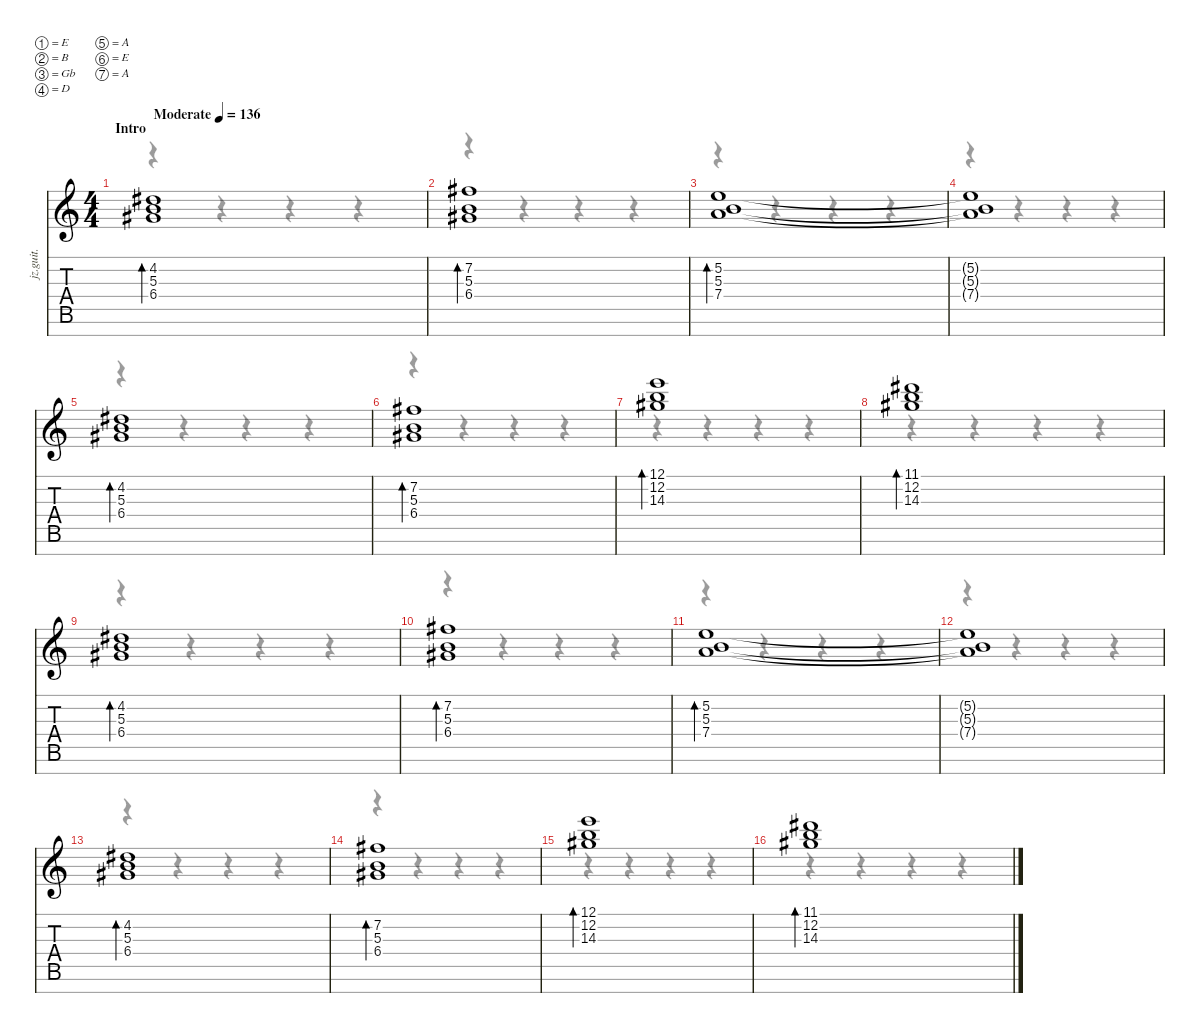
\defaultSystemsLayout 4
\hideDynamics
\bracketExtendMode nobrackets
\track ("Clean Guitar 1" "jz.guit.") {instrument electricguitarjazz}
\staff {score tabs}
\tuning (E4 B3 Gb3 D3 A2 E2 A1)
\voice
\ts (4 4)
\beaming (8 2 2 2 2)
\section ("" "Intro ")
\tempo (136 "Moderate")
\clef g2
\ks c
(4.2{acc #} 5.3 6.4{acc #}).1{bd 480 dy f instrument electricguitarjazz beam Up} |
(7.2{acc #} 5.3 6.4{acc #}).1{bd 480 beam Up} |
(5.2 5.3 7.4).1{bd 480 beam Up} |
(5.2{t} 5.3{t} 7.4{t}).1{beam Up} |
(4.2{acc #} 5.3 6.4{acc #}).1{bd 480 beam Up} |
(7.2{acc #} 5.3 6.4{acc #}).1{bd 480 beam Up} |
(12.1 12.2 14.3{acc #}).1{bd 480 beam Up} |
(11.1{acc #} 12.2 14.3{acc #}).1{bd 480 beam Up} |
(4.2{acc #} 5.3 6.4{acc #}).1{bd 480 beam Up} |
(7.2{acc #} 5.3 6.4{acc #}).1{bd 480 beam Up} |
(5.2 5.3 7.4).1{bd 480 beam Up} |
(5.2{t} 5.3{t} 7.4{t}).1{beam Up} |
(4.2{acc #} 5.3 6.4{acc #}).1{bd 480 beam Up} |
(7.2{acc #} 5.3 6.4{acc #}).1{bd 480 beam Up} |
(12.1 12.2 14.3{acc #}).1{bd 480 beam Up} |
(11.1{acc #} 12.2 14.3{acc #}).1{bd 480 beam Up}
\voice
\clef g2
\ottava regular
\simile none
\ks c
r.4{dy mf beam Down} r.4{beam Down} r.4{beam Down} r.4{beam Down} |
r.4{beam Down} r.4{beam Down} r.4{beam Down} r.4{beam Down} |
r.4{beam Down} r.4{beam Down} r.4{beam Down} r.4{beam Down} |
r.4{beam Down} r.4{beam Down} r.4{beam Down} r.4{beam Down} |
r.4{beam Down} r.4{beam Down} r.4{beam Down} r.4{beam Down} |
r.4{beam Down} r.4{beam Down} r.4{beam Down} r.4{beam Down} |
r.4{beam Down} r.4{beam Down} r.4{beam Down} r.4{beam Down} |
r.4{beam Down} r.4{beam Down} r.4{beam Down} r.4{beam Down} |
r.4{beam Down} r.4{beam Down} r.4{beam Down} r.4{beam Down} |
r.4{beam Down} r.4{beam Down} r.4{beam Down} r.4{beam Down} |
r.4{beam Down} r.4{beam Down} r.4{beam Down} r.4{beam Down} |
r.4{beam Down} r.4{beam Down} r.4{beam Down} r.4{beam Down} |
r.4{beam Down} r.4{beam Down} r.4{beam Down} r.4{beam Down} |
r.4{beam Down} r.4{beam Down} r.4{beam Down} r.4{beam Down} |
r.4{beam Down} r.4{beam Down} r.4{beam Down} r.4{beam Down} |
r.4{beam Down} r.4{beam Down} r.4{beam Down} r.4{beam Down}
